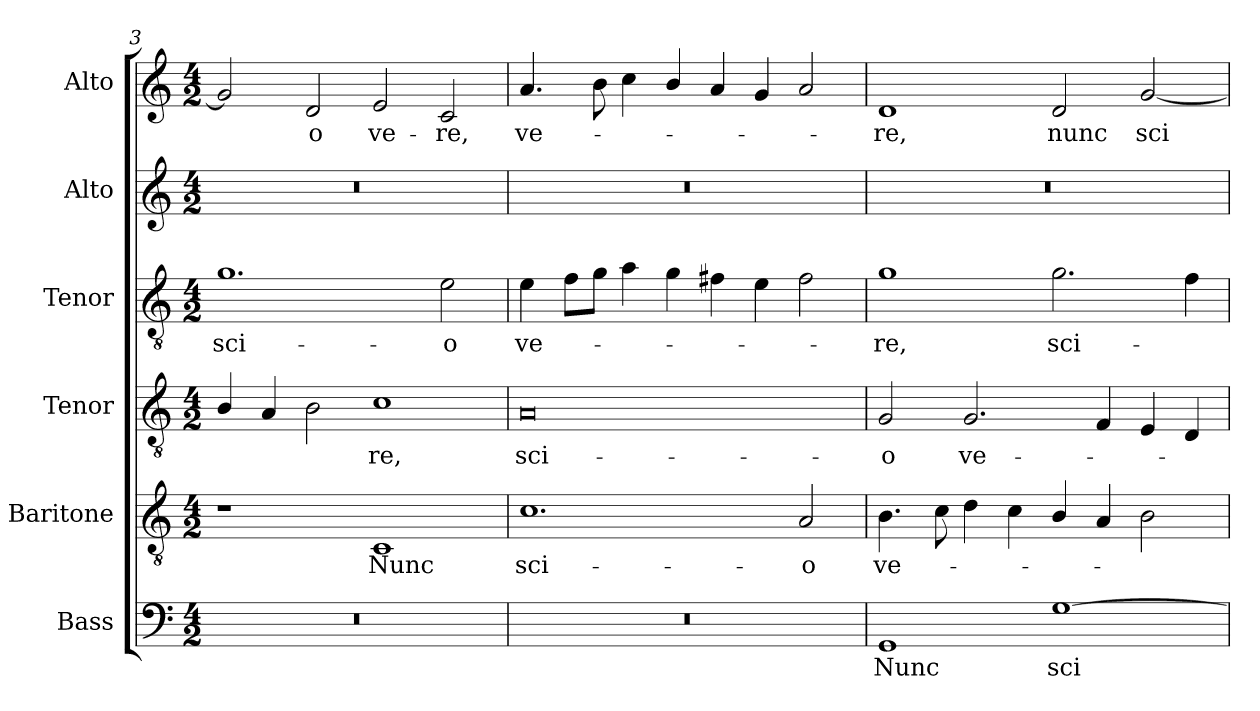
**kern	**text	**kern	**text	**kern	**text	**kern	**text	**kern	**kern	**text
*part6	*part6	*part5	*part5	*part4	*part4	*part3	*part3	*part2	*part1	*part1
*staff6	*staff6	*staff5	*staff5	*staff4	*staff4	*staff3	*staff3	*staff2	*staff1	*staff1
*I"Bass	*	*I"Baritone	*	*I"Tenor	*	*I"Tenor	*	*I"Alto	*I"Alto	*
*I'B.	*	*I'Bar.	*	*I'T2.	*	*I'T1.	*	*I'A2.	*I'A1.	*
*clefF4	*	*clefGv2	*	*clefGv2	*	*clefGv2	*	*clefG2	*clefG2	*
*	*	*ITrd7c12	*	*ITrd7c12	*	*ITrd7c12	*	*	*	*
*k[]	*	*k[]	*	*k[]	*	*k[]	*	*k[]	*k[]	*
*C:	*	*C:	*	*C:	*	*C:	*	*C:	*C:	*
*M4/2	*	*M4/2	*	*M4/2	*	*M4/2	*	*M4/2	*M4/2	*
=3	=3	=3	=3	=3	=3	=3	=3	=3	=3	=3
!LO:N:vis=1	!	!	!	!	!	!	!	!	!	!
!	!	!	!	!	!	!	!LO:LY:b:color=#000000	!LO:N:vis=1	!	!
0r	.	1r	.	4BBi/	.	1.Gi	sci-	0r	2gi/]	.
.	.	.	.	4AAi/	.	.	.	.	.	.
!	!	!	!	!	!	!	!	!	!	!LO:LY:b:color=#000000
.	.	.	.	2BBi\	.	.	.	.	2di/	-o
!	!	!	!LO:LY:b:color=#000000	!	!	!	!	!	!	!
!	!	!	!	!	!LO:LY:b:color=#000000	!	!	!	!	!
!	!	!	!	!	!	!	!	!	!	!LO:LY:b:color=#000000
.	.	1CCi	Nunc	1Ci	-re,	.	.	.	2ei/	ve-
!	!	!	!	!	!	!	!LO:LY:b:color=#000000	!	!	!
!	!	!	!	!	!	!	!	!	!	!LO:LY:b:color=#000000
.	.	.	.	.	.	2Ei\	-o	.	2ci/	-re,
=4	=4	=4	=4	=4	=4	=4	=4	=4	=4	=4
!LO:N:vis=1	!	!	!	!	!	!	!	!	!	!
!	!	!	!LO:LY:b:color=#000000	!	!	!	!	!	!	!
!	!	!	!	!	!LO:LY:b:color=#000000	!	!	!	!	!
!	!	!	!	!	!	!	!LO:LY:b:color=#000000	!LO:N:vis=1	!	!
!	!	!	!	!	!	!	!	!	!	!LO:LY:b:color=#000000
0r	.	1.Ci	sci-	0AAi	sci-	4Ei\	ve-	0r	4.ai/	ve-
.	.	.	.	.	.	8Fi\L	.	.	.	.
.	.	.	.	.	.	8Gi\J	.	.	8bi\	.
.	.	.	.	.	.	4Ai\	.	.	4cci\	.
.	.	.	.	.	.	4Gi\	.	.	4bi/	.
.	.	.	.	.	.	4F#Xi\	.	.	4ai/	.
.	.	.	.	.	.	4Ei\	.	.	4gi/	.
!	!	!	!LO:LY:b:color=#000000	!	!	!	!	!	!	!
.	.	2AAi/	-o	.	.	2F#i\	.	.	2ai/	.
!!LO:LB:g=z
=5	=5	=5	=5	=5	=5	=5	=5	=5	=5	=5
!	!LO:LY:b:color=#000000	!	!	!	!	!	!	!	!	!
!	!	!	!LO:LY:b:color=#000000	!	!	!	!	!	!	!
!	!	!	!	!	!LO:LY:b:color=#000000	!	!	!	!	!
!	!	!	!	!	!	!	!LO:LY:b:color=#000000	!LO:N:vis=1	!	!
!	!	!	!	!	!	!	!	!	!	!LO:LY:b:color=#000000
1GGi	Nunc	4.BBi\	ve-	2GGi/	-o	1Gi	-re,	0r	1di	-re,
.	.	8Ci\	.	.	.	.	.	.	.	.
!	!	!	!	!	!LO:LY:b:color=#000000	!	!	!	!	!
.	.	4Di\	.	2.GGi/	ve-	.	.	.	.	.
.	.	4Ci\	.	.	.	.	.	.	.	.
!	!LO:LY:b:color=#000000	!	!	!	!	!	!	!	!	!
!	!	!	!	!	!	!	!LO:LY:b:color=#000000	!	!	!
!	!	!	!	!	!	!	!	!	!	!LO:LY:b:color=#000000
[1Gi	sci-	4BBi/	.	.	.	2.Gi\	sci-	.	2di/	nunc
.	.	4AAi/	.	4FFi/	.	.	.	.	.	.
!	!	!	!	!	!	!	!	!	!	!LO:LY:b:color=#000000
.	.	2BBi\	.	4EEi/	.	.	.	.	[2gi/	sci-
.	.	.	.	4DDi/	.	4Fi\	.	.	.	.
=	=	=	=	=	=	=	=	=	=	=
*-	*-	*-	*-	*-	*-	*-	*-	*-	*-	*-
